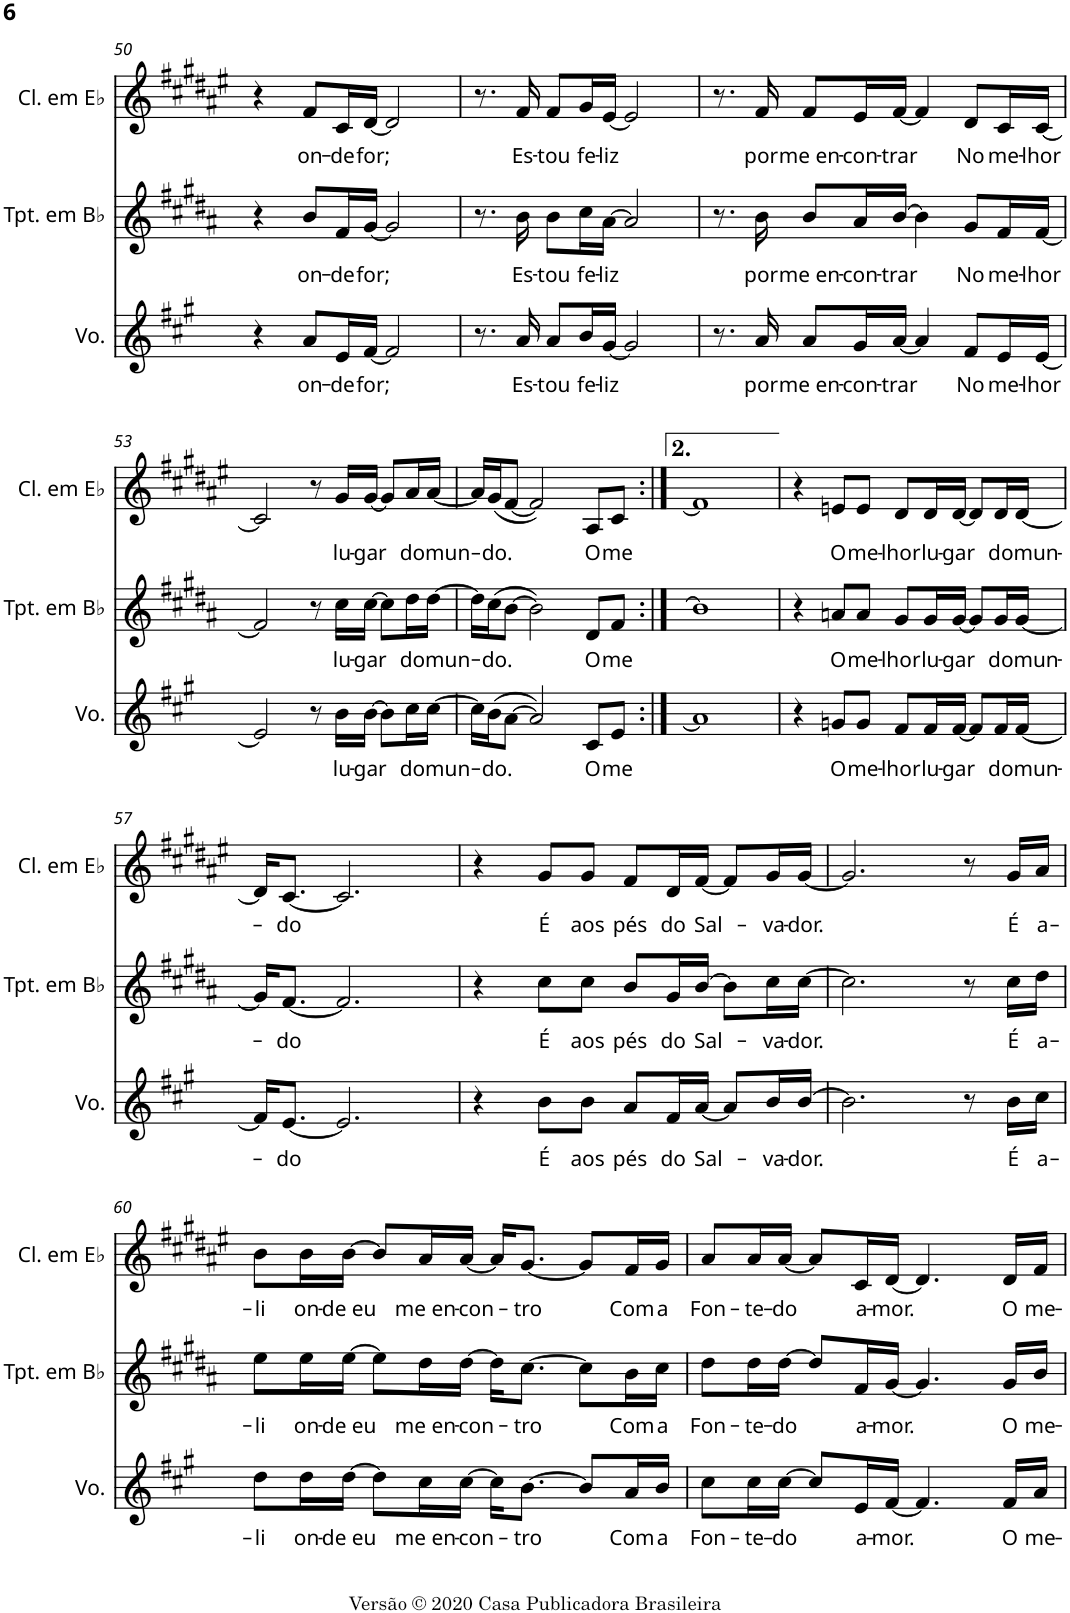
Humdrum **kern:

**kern	**text	**kern	**text	**kern	**text
*part3	*part3	*part2	*part2	*part1	*part1
*staff3	*staff3	*staff2	*staff2	*staff1	*staff1
*I"Voz	*	*I"Trompete em Bb	*	*I"Clarinete em Eb	*
*I'Vo.	*	*I'Tpt. em Bb	*	*I'Cl. em Eb	*
!!LO:PB:g=z
*clefG2	*	*clefG2	*	*clefG2	*
*	*	*Trd1c2	*	*Trd-2c-3	*
*k[f#c#g#]	*	*k[f#c#g#d#a#]	*	*k[f#c#g#d#a#e#]	*
*M4/4	*	*M4/4	*	*M4/4	*
=50	=50	=50	=50	=50	=50
4r	.	4r	.	4r	.
!	!LO:LY:b	!	!LO:LY:b	!	!LO:LY:b
8a/L	on-	8b/L	on-	8f#/L	on-
!	!LO:LY:b	!	!LO:LY:b	!	!LO:LY:b
16e/L	-de	16f#/L	-de	16c#/L	-de
!	!LO:LY:b	!	!LO:LY:b	!	!LO:LY:b
[16f#/JJ	for;	[16g#/JJ	for;	[16d#/JJ	for;
2f#/]	.	2g#/]	.	2d#/]	.
=51	=51	=51	=51	=51	=51
8.r	.	8.r	.	8.r	.
!	!LO:LY:b	!	!LO:LY:b	!	!LO:LY:b
16a/	Es-	16b\	Es-	16f#/	Es-
!	!LO:LY:b	!	!LO:LY:b	!	!LO:LY:b
8a/L	-tou	8b\L	-tou	8f#/L	-tou
!	!LO:LY:b	!	!LO:LY:b	!	!LO:LY:b
16b/L	fe-	16cc#\L	fe-	16g#/L	fe-
!	!LO:LY:b	!	!LO:LY:b	!	!LO:LY:b
[16g#/JJ	-liz	[16a#\JJ	-liz	[16e#/JJ	-liz
2g#/]	.	2a#/]	.	2e#/]	.
=52	=52	=52	=52	=52	=52
8.r	.	8.r	.	8.r	.
!	!LO:LY:b	!	!LO:LY:b	!	!LO:LY:b
16a/	por	16b\	por	16f#/	por
!	!LO:LY:b	!	!LO:LY:b	!	!LO:LY:b
8a/L	me en-	8b/L	me en-	8f#/L	me en-
!	!LO:LY:b	!	!LO:LY:b	!	!LO:LY:b
16g#/L	-con-	16a#/L	-con-	16e#/L	-con-
!	!LO:LY:b	!	!LO:LY:b	!	!LO:LY:b
[16a/JJ	-trar	[16b/JJ	-trar	[16f#/JJ	-trar
4a/]	.	4b\]	.	4f#/]	.
!	!LO:LY:b	!	!LO:LY:b	!	!LO:LY:b
8f#/L	No	8g#/L	No	8d#/L	No
!	!LO:LY:b	!	!LO:LY:b	!	!LO:LY:b
16e/L	me-	16f#/L	me-	16c#/L	me-
!	!LO:LY:b	!	!LO:LY:b	!	!LO:LY:b
[16e/JJ	-lhor	[16f#/JJ	-lhor	[16c#/JJ	-lhor
!!LO:LB:g=z
=53	=53	=53	=53	=53	=53
2e/]	.	2f#/]	.	2c#/]	.
8r	.	8r	.	8r	.
!	!LO:LY:b	!	!LO:LY:b	!	!LO:LY:b
16b\LL	lu-	16cc#\LL	lu-	16g#/LL	lu-
!	!LO:LY:b	!	!LO:LY:b	!	!LO:LY:b
[16b\JJ	-gar	[16cc#\JJ	-gar	[16g#/JJ	-gar
8b\L]	.	8cc#\L]	.	8g#/L]	.
!	!LO:LY:b	!	!LO:LY:b	!	!LO:LY:b
16cc#\L	do	16dd#\L	do	16a#/L	do
!	!LO:LY:b	!	!LO:LY:b	!	!LO:LY:b
[16cc#\JJ	mun-	[16dd#\JJ	mun-	[16a#/JJ	mun-
=54	=54	=54	=54	=54	=54
16cc#\LL]	.	16dd#\LL]	.	16a#/LL]	.
!	!LO:LY:b	!	!LO:LY:b	!	!LO:LY:b
(16b\J	-do.	(16cc#\J	-do.	(16g#/J	-do.
[8a\J	.	[8b\J	.	[8f#/J	.
2a/])	.	2b\])	.	2f#/])	.
!	!LO:LY:b	!	!LO:LY:b	!	!LO:LY:b
8c#/L	O	8d#/L	O	8A#/L	O
!	!LO:LY:b	!	!LO:LY:b	!	!LO:LY:b
8e/J	me	8f#/J	me	8c#/J	me
=55:|!	=55:|!	=55:|!	=55:|!	=55:|!	=55:|!
[qa	.	[qb	.	[qf#	.
1a]	.	1b]	.	1f#]	.
=56	=56	=56	=56	=56	=56
4r	.	4r	.	4r	.
!	!LO:LY:b	!	!LO:LY:b	!	!LO:LY:b
8gn/L	O	8an/L	O	8en/L	O
!	!LO:LY:b	!	!LO:LY:b	!	!LO:LY:b
8g/J	me-	8a/J	me-	8e/J	me-
!	!LO:LY:b	!	!LO:LY:b	!	!LO:LY:b
8f#/L	-lhor	8g#/L	-lhor	8d#/L	-lhor
!	!LO:LY:b	!	!LO:LY:b	!	!LO:LY:b
16f#/L	lu-	16g#/L	lu-	16d#/L	lu-
!	!LO:LY:b	!	!LO:LY:b	!	!LO:LY:b
[16f#/JJ	-gar	[16g#/JJ	-gar	[16d#/JJ	-gar
8f#/L]	.	8g#/L]	.	8d#/L]	.
!	!LO:LY:b	!	!LO:LY:b	!	!LO:LY:b
16f#/L	do	16g#/L	do	16d#/L	do
!	!LO:LY:b	!	!LO:LY:b	!	!LO:LY:b
[16f#/JJ	mun-	[16g#/JJ	mun-	[16d#/JJ	mun-
!!LO:LB:g=z
=57	=57	=57	=57	=57	=57
16f#/KL]	.	16g#/KL]	.	16d#/KL]	.
!	!LO:LY:b	!	!LO:LY:b	!	!LO:LY:b
[8.e/J	-do	[8.f#/J	-do	[8.c#/J	-do
2.e/]	.	2.f#/]	.	2.c#/]	.
=58	=58	=58	=58	=58	=58
4r	.	4r	.	4r	.
!	!LO:LY:b	!	!LO:LY:b	!	!LO:LY:b
8b\L	É	8cc#\L	É	8g#/L	É
!	!LO:LY:b	!	!LO:LY:b	!	!LO:LY:b
8b\J	aos	8cc#\J	aos	8g#/J	aos
!	!LO:LY:b	!	!LO:LY:b	!	!LO:LY:b
8a/L	pés	8b/L	pés	8f#/L	pés
!	!LO:LY:b	!	!LO:LY:b	!	!LO:LY:b
16f#/L	do	16g#/L	do	16d#/L	do
!	!LO:LY:b	!	!LO:LY:b	!	!LO:LY:b
[16a/JJ	Sal-	[16b/JJ	Sal-	[16f#/JJ	Sal-
8a/L]	.	8b\L]	.	8f#/L]	.
!	!LO:LY:b	!	!LO:LY:b	!	!LO:LY:b
16b/L	-va-	16cc#\L	-va-	16g#/L	-va-
!	!LO:LY:b	!	!LO:LY:b	!	!LO:LY:b
[16b/JJ	-dor.	[16cc#\JJ	-dor.	[16g#/JJ	-dor.
=59	=59	=59	=59	=59	=59
2.b\]	.	2.cc#\]	.	2.g#/]	.
8r	.	8r	.	8r	.
!	!LO:LY:b	!	!LO:LY:b	!	!LO:LY:b
16b\LL	É	16cc#\LL	É	16g#/LL	É
!	!LO:LY:b	!	!LO:LY:b	!	!LO:LY:b
16cc#\JJ	a-	16dd#\JJ	a-	16a#/JJ	a-
!!LO:LB:g=z
=60	=60	=60	=60	=60	=60
!	!LO:LY:b	!	!LO:LY:b	!	!LO:LY:b
8dd\L	-li	8ee\L	-li	8b\L	-li
!	!LO:LY:b	!	!LO:LY:b	!	!LO:LY:b
16dd\L	on-	16ee\L	on-	16b\L	on-
!	!LO:LY:b	!	!LO:LY:b	!	!LO:LY:b
[16dd\JJ	-de eu	[16ee\JJ	-de eu	[16b\JJ	-de eu
8dd\L]	.	8ee\L]	.	8b/L]	.
!	!LO:LY:b	!	!LO:LY:b	!	!LO:LY:b
16cc#\L	me en-	16dd#\L	me en-	16a#/L	me en-
!	!LO:LY:b	!	!LO:LY:b	!	!LO:LY:b
[16cc#\JJ	-con-	[16dd#\JJ	-con-	[16a#/JJ	-con-
16cc#\KL]	.	16dd#\KL]	.	16a#/KL]	.
!	!LO:LY:b	!	!LO:LY:b	!	!LO:LY:b
[8.b\J	-tro	[8.cc#\J	-tro	[8.g#/J	-tro
8b/L]	.	8cc#\L]	.	8g#/L]	.
!	!LO:LY:b	!	!LO:LY:b	!	!LO:LY:b
16a/L	Com	16b\L	Com	16f#/L	Com
!	!LO:LY:b	!	!LO:LY:b	!	!LO:LY:b
16b/JJ	a	16cc#\JJ	a	16g#/JJ	a
=61	=61	=61	=61	=61	=61
!	!LO:LY:b	!	!LO:LY:b	!	!LO:LY:b
8cc#\L	Fon-	8dd#\L	Fon-	8a#/L	Fon-
!	!LO:LY:b	!	!LO:LY:b	!	!LO:LY:b
16cc#\L	-te-	16dd#\L	-te-	16a#/L	-te-
!	!LO:LY:b	!	!LO:LY:b	!	!LO:LY:b
[16cc#\JJ	-do	[16dd#\JJ	-do	[16a#/JJ	-do
8cc#/L]	.	8dd#/L]	.	8a#/L]	.
!	!LO:LY:b	!	!LO:LY:b	!	!LO:LY:b
16e/L	a-	16f#/L	a-	16c#/L	a-
!	!LO:LY:b	!	!LO:LY:b	!	!LO:LY:b
[16f#/JJ	-mor.	[16g#/JJ	-mor.	[16d#/JJ	-mor.
4.f#/]	.	4.g#/]	.	4.d#/]	.
!	!LO:LY:b	!	!LO:LY:b	!	!LO:LY:b
16f#/LL	O	16g#/LL	O	16d#/LL	O
!	!LO:LY:b	!	!LO:LY:b	!	!LO:LY:b
16a/JJ	me-	16b/JJ	me-	16f#/JJ	me-
=	=	=	=	=	=
*-	*-	*-	*-	*-	*-
